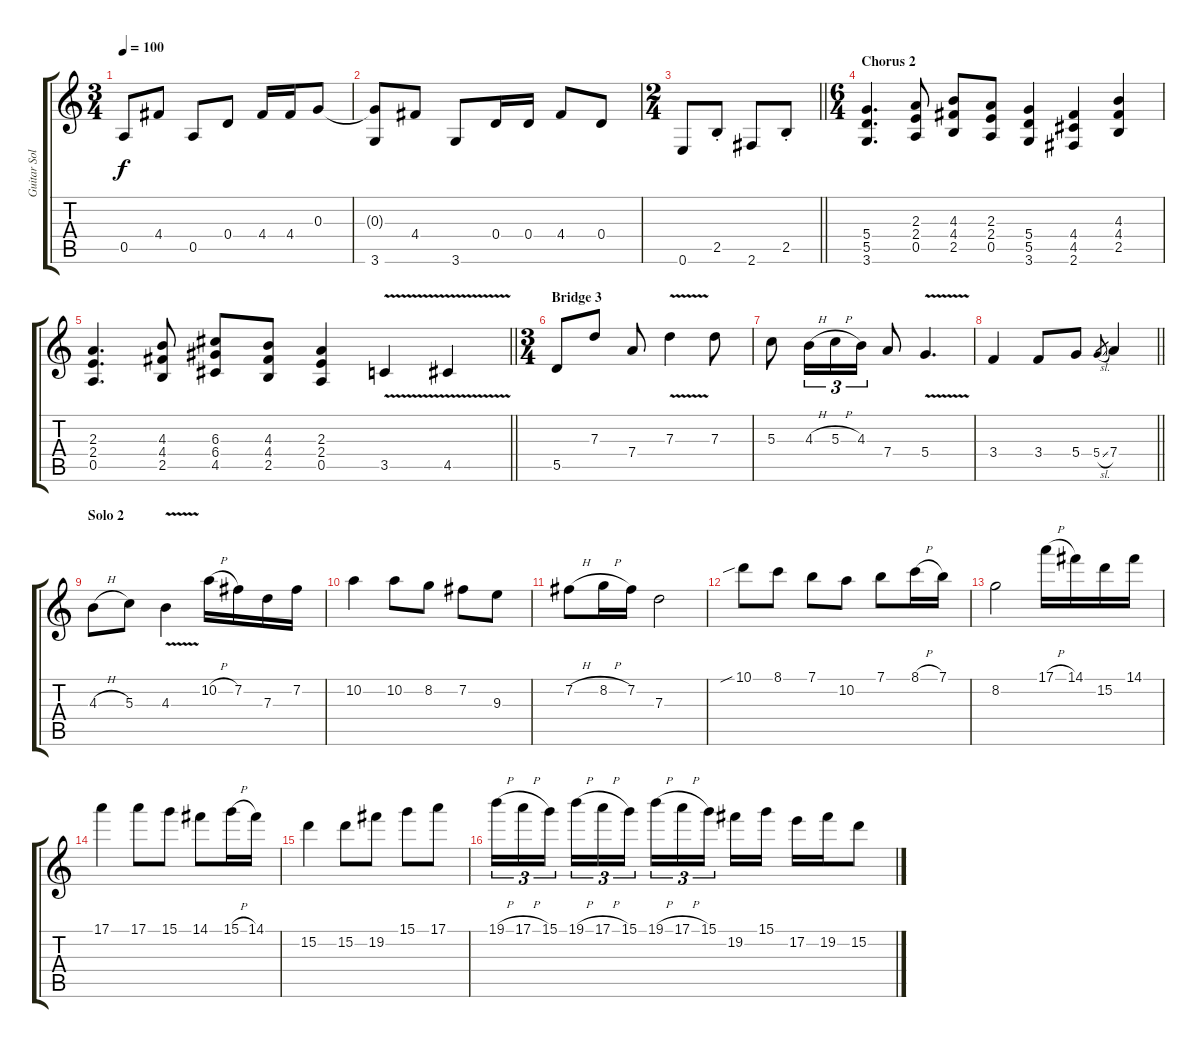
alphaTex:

\track ("Guitar Solo" "Guitar Sol") {instrument electricguitarclean}
\staff {score tabs}
\tuning (E4 B3 G3 D3 A2 E2) {hide}
\ts (3 4)
\tempo 100
\clef g2
\ks c
0.5.8{dy f} 4.4.8 0.5.8 0.4.8 4.4.16 4.4.16 0.3.8 |
(0.3{t} 3.6).8 4.4.8 3.6.8 0.4.16 0.4.16 4.4.8 0.4.8 |
\ts (2 4)
\barLineRight lightlight
0.6.8 2.5{st}.8 2.6.8 2.5{st}.8 |
\ts (6 4)
\section ("" "Chorus 2")
(5.4 5.5 3.6).4{d volume 14 balance 12 instrument distortionguitar} (2.3 2.4 0.5).8 (4.3 4.4 2.5).8 (2.3 2.4 0.5).8 (5.4 5.5 3.6).4 (4.4 4.5 2.6).4 (4.3 4.4 2.5).4 |
\barLineRight lightlight
(2.3 2.4 0.5).4{d} (4.3 4.4 2.5).8 (6.3 6.4 4.5).8 (4.3 4.4 2.5).8 (2.3 2.4 0.5).4 3.5{v}.4 4.5{v}.4 |
\ts (3 4)
\section ("" "Bridge 3")
5.5.8{volume 12 balance 8 instrument acousticguitarsteel} 7.3.8 7.4.8 7.3{v}.4 7.3.8 |
5.3.8 4.3{h}.16{tu (3 2)} 5.3{h}.16{tu (3 2)} 4.3.16{tu (3 2)} 7.4.8 5.4{v}.4{d} |
\barLineRight lightlight
3.4.4 3.4.8 5.4.8 5.4{sl}.8{gr} 7.4.4 |
\section ("" "Solo 2")
4.3{h}.8 5.3.8 4.3{v}.4 10.2{h}.16{volume 15 balance 8 instrument electricguitarclean} 7.2.16 7.3.16 7.2.16 |
10.2.4 10.2.8 8.2.8 7.2.8 9.3.8 |
7.2{h}.8 8.2{h}.16 7.2.16 7.3.2 |
10.1{sib}.8 8.1.8 7.1.8 10.2.8 7.1.8 8.1{h}.16 7.1.16 |
8.2.2 17.1{h}.16 14.1.16 15.2.16 14.1.16 |
17.1.4 17.1.8 15.1.8 14.1.8 15.1{h}.16 14.1.16 |
15.2.4 15.2.8 19.2.8 15.1.8 17.1.8 |
19.1{h}.16{tu (3 2)} 17.1{h}.16{tu (3 2)} 15.1.16{tu (3 2) beam splitsecondary} 19.1{h}.16{tu (3 2)} 17.1{h}.16{tu (3 2)} 15.1.16{tu (3 2)} 19.1{h}.16{tu (3 2)} 17.1{h}.16{tu (3 2)} 15.1.16{tu (3 2) beam splitsecondary} 19.2.16 15.1.16 17.2.16 19.2.16 15.2.8
